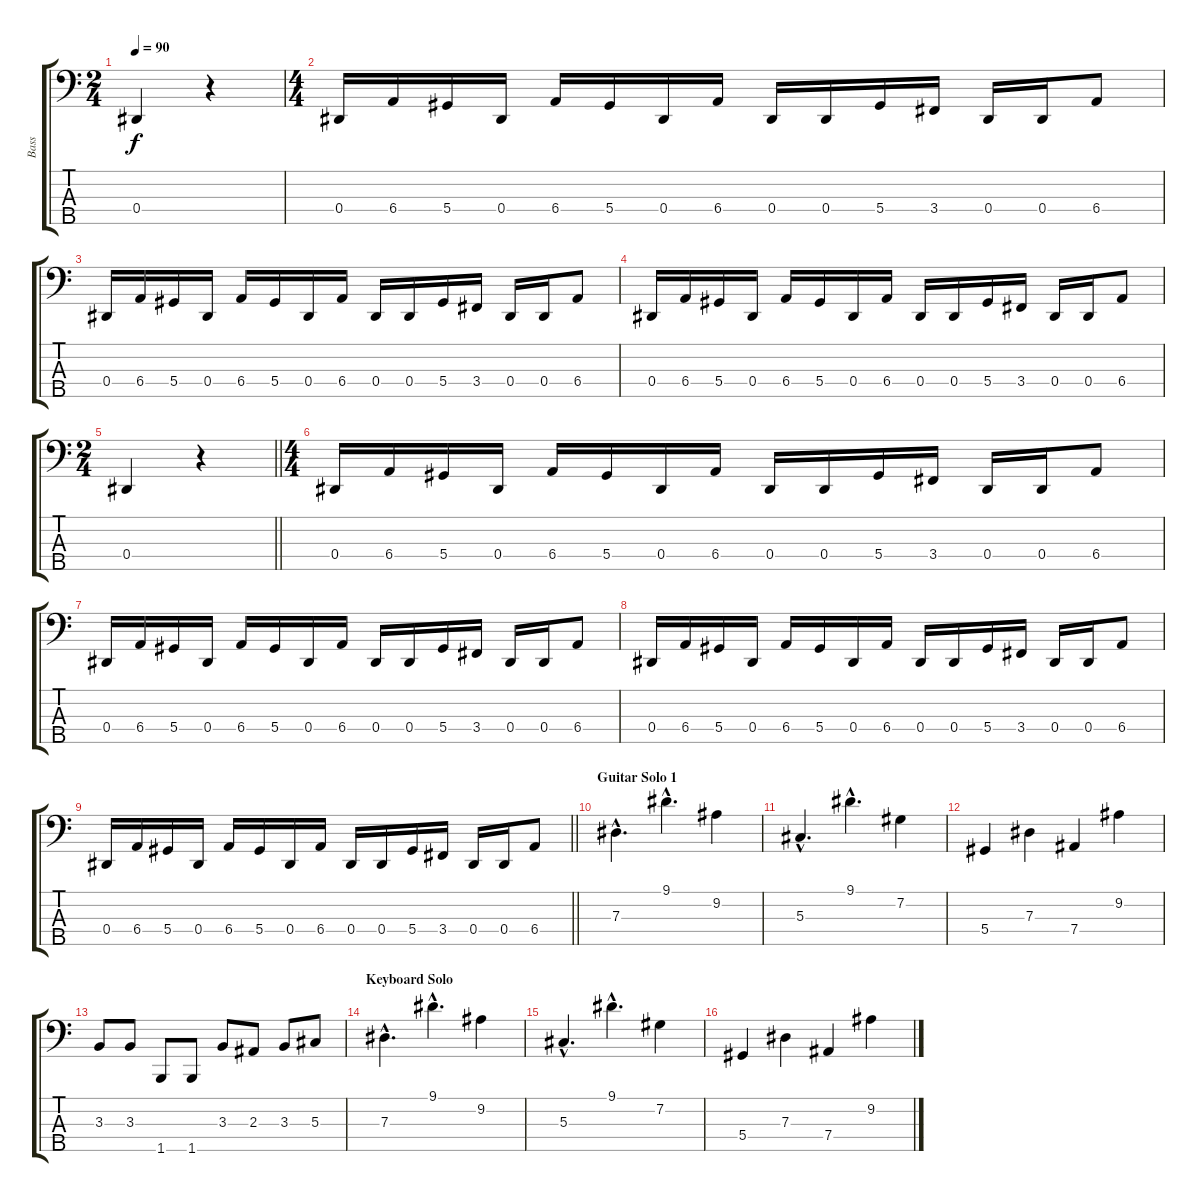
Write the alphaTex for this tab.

\track ("Bass" "Bass") {instrument electricbassfinger}
\staff {score tabs}
\tuning (Gb2 Db2 Ab1 Eb1 Bb0) {hide}
\ts (2 4)
\tempo 90
\clef f4
\ks c
0.4.4{dy f} r.4 |
\ts (4 4)
0.4.16 6.4.16 5.4.16 0.4.16 6.4.16 5.4.16 0.4.16 6.4.16 0.4.16 0.4.16 5.4.16 3.4.16 0.4.16 0.4.16 6.4.8 |
0.4.16 6.4.16 5.4.16 0.4.16 6.4.16 5.4.16 0.4.16 6.4.16 0.4.16 0.4.16 5.4.16 3.4.16 0.4.16 0.4.16 6.4.8 |
0.4.16 6.4.16 5.4.16 0.4.16 6.4.16 5.4.16 0.4.16 6.4.16 0.4.16 0.4.16 5.4.16 3.4.16 0.4.16 0.4.16 6.4.8 |
\ts (2 4)
\barLineRight lightlight
0.4.4 r.4 |
\ts (4 4)
0.4.16 6.4.16 5.4.16 0.4.16 6.4.16 5.4.16 0.4.16 6.4.16 0.4.16 0.4.16 5.4.16 3.4.16 0.4.16 0.4.16 6.4.8 |
0.4.16 6.4.16 5.4.16 0.4.16 6.4.16 5.4.16 0.4.16 6.4.16 0.4.16 0.4.16 5.4.16 3.4.16 0.4.16 0.4.16 6.4.8 |
0.4.16 6.4.16 5.4.16 0.4.16 6.4.16 5.4.16 0.4.16 6.4.16 0.4.16 0.4.16 5.4.16 3.4.16 0.4.16 0.4.16 6.4.8 |
\barLineRight lightlight
0.4.16 6.4.16 5.4.16 0.4.16 6.4.16 5.4.16 0.4.16 6.4.16 0.4.16 0.4.16 5.4.16 3.4.16 0.4.16 0.4.16 6.4.8 |
\section ("" "Guitar Solo 1")
7.3{hac}.4{d} 9.1{hac}.4{d} 9.2.4 |
5.3{hac}.4{d} 9.1{hac}.4{d} 7.2.4 |
5.4.4 7.3.4 7.4.4 9.2.4 |
3.3.8 3.3.8 1.5.8 1.5.8 3.3.8 2.3.8 3.3.8 5.3.8 |
\section ("" "Keyboard Solo")
7.3{hac}.4{d} 9.1{hac}.4{d} 9.2.4 |
5.3{hac}.4{d} 9.1{hac}.4{d} 7.2.4 |
5.4.4 7.3.4 7.4.4 9.2.4
